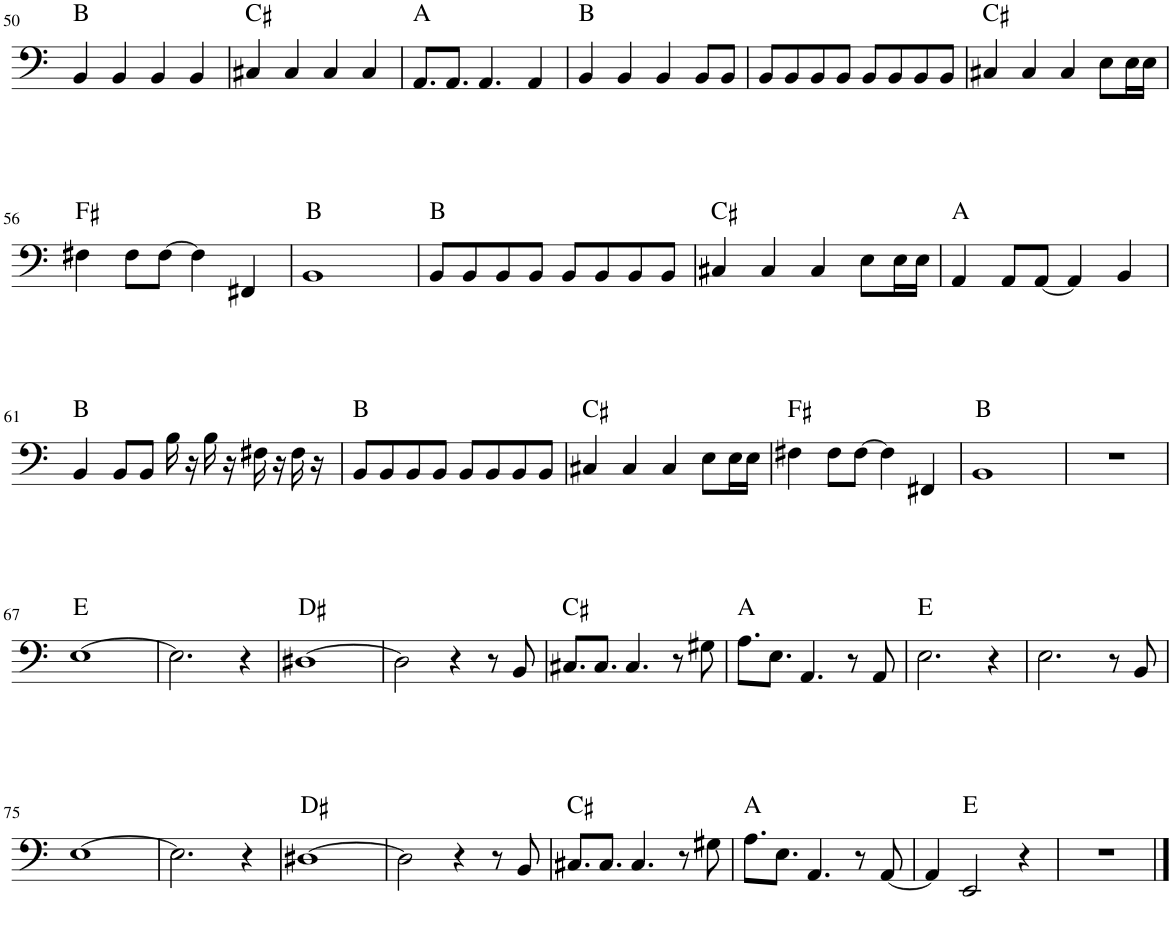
**kern	**harte
*part1	*part1
*staff1	*
*I"Bass Guitar	*
*I'B. Guit.	*
!!LO:PB:g=z
*clefF4	*
*Trd7c12	*
*k[]	*
*M4/4	*
=50	=50
4BB/	B:maj
4BB/	.
4BB/	.
4BB/	.
=51	=51
4C#X/	C#:maj
4C#/	.
4C#/	.
4C#/	.
=52	=52
8.AA/L	A:maj
8.AA/J	.
4.AA/	.
4AA/	.
=53	=53
4BB/	B:maj
4BB/	.
4BB/	.
8BB/L	.
8BB/J	.
=54	=54
8BB/L	.
8BB/	.
8BB/	.
8BB/J	.
8BB/L	.
8BB/	.
8BB/	.
8BB/J	.
=55	=55
4C#X/	C#:maj
4C#/	.
4C#/	.
8E\L	.
16E\L	.
16E\JJ	.
!!LO:LB:g=z
=56	=56
4F#X\	F#:maj
8F#\L	.
[8F#\J	.
4F#\]	.
4FF#X/	.
=57	=57
1BB	B:maj
=58	=58
8BB/L	B:maj
8BB/	.
8BB/	.
8BB/J	.
8BB/L	.
8BB/	.
8BB/	.
8BB/J	.
=59	=59
4C#X/	C#:maj
4C#/	.
4C#/	.
8E\L	.
16E\L	.
16E\JJ	.
=60	=60
4AA/	A:maj
8AA/L	.
[8AA/J	.
4AA/]	.
4BB/	.
!!LO:LB:g=z
=61	=61
4BB/	B:maj
8BB/L	.
8BB/J	.
16B\	.
16r	.
16B\	.
16r	.
16F#X\	.
16r	.
16F#\	.
16r	.
=62	=62
8BB/L	B:maj
8BB/	.
8BB/	.
8BB/J	.
8BB/L	.
8BB/	.
8BB/	.
8BB/J	.
=63	=63
4C#X/	C#:maj
4C#/	.
4C#/	.
8E\L	.
16E\L	.
16E\JJ	.
=64	=64
4F#X\	F#:maj
8F#\L	.
[8F#\J	.
4F#\]	.
4FF#X/	.
=65	=65
1BB	B:maj
=66	=66
1r	.
!!LO:LB:g=z
=67	=67
[1E	E:maj
=68	=68
2.E\]	.
4r	.
=69	=69
[1D#X	D#:maj
=70	=70
2D#\]	.
4r	.
8r	.
8BB/	.
=71	=71
8.C#X/L	C#:maj
8.C#/J	.
4.C#/	.
8r	.
8G#X\	.
=72	=72
8.A\L	A:maj
8.E\J	.
4.AA/	.
8r	.
8AA/	.
=73	=73
2.E\	E:maj
4r	.
=74	=74
2.E\	.
8r	.
8BB/	.
!!LO:LB:g=z
=75	=75
[1E	.
=76	=76
2.E\]	.
4r	.
=77	=77
[1D#X	D#:maj
=78	=78
2D#\]	.
4r	.
8r	.
8BB/	.
=79	=79
8.C#X/L	C#:maj
8.C#/J	.
4.C#/	.
8r	.
8G#X\	.
=80	=80
8.A\L	A:maj
8.E\J	.
4.AA/	.
8r	.
[8AA/	.
=81	=81
4AA/]	.
2EE/	E:maj
4r	.
=82	=82
1r	.
==	==
*-	*-
